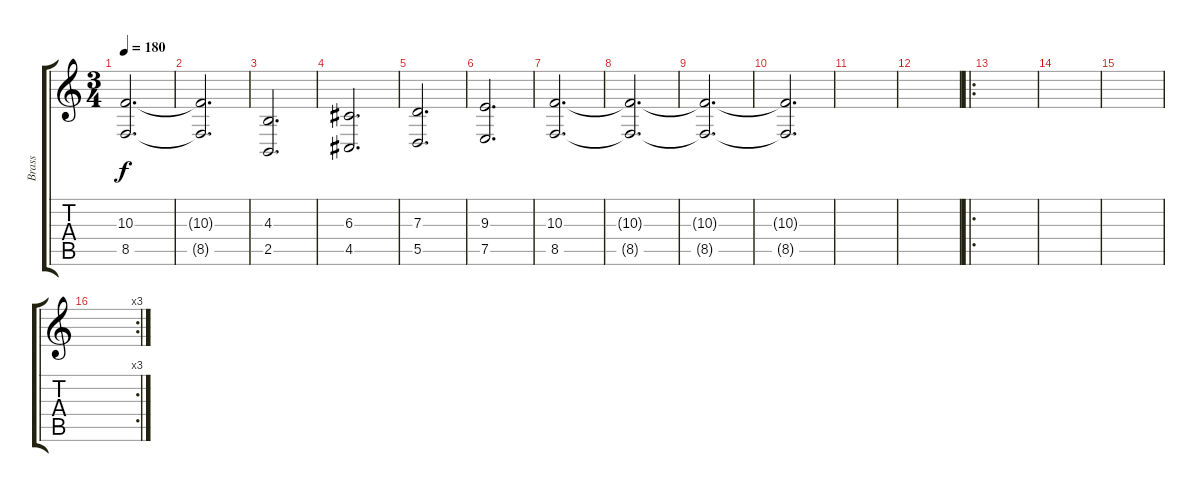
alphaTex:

\track ("Brass" "Brass") {instrument tuba}
\staff {score tabs}
\tuning (E4 B3 G3 D3 A2 E2) {hide}
\ts (3 4)
\tempo 180
\clef g2
\ks c
(10.3{t} 8.5{t}).2{d dy f} |
(10.3{t} 8.5{t}).2{d} |
(4.3 2.5).2{d} |
(6.3 4.5).2{d} |
(7.3 5.5).2{d} |
(9.3 7.5).2{d} |
(10.3 8.5).2{d} |
(10.3{t} 8.5{t}).2{d} |
(10.3{t} 8.5{t}).2{d} |
(10.3{t} 8.5{t}).2{d} |
|
|
\ro
|
|
|
\rc 3
